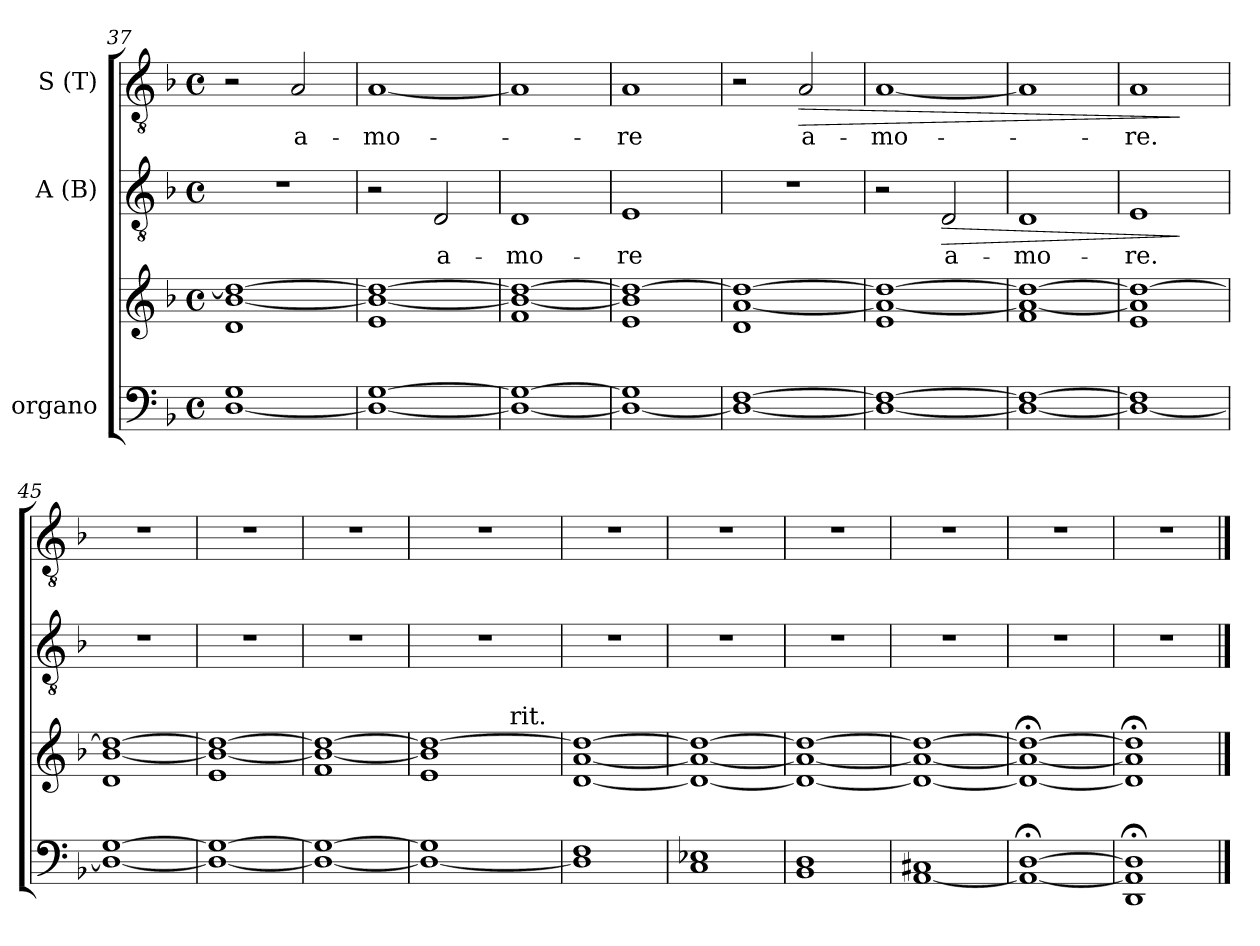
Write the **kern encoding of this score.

**kern	**kern	**kern	**text	**dynam	**kern	**text	**dynam
*part3	*part3	*part2	*part2	*part2	*part1	*part1	*part1
*staff4	*staff3	*staff2	*staff2	*staff2	*staff1	*staff1	*staff1
*I"organo	*	*I"A (B)	*	*	*I"S (T)	*	*
!!LO:LB:g=z
*clefF4	*clefG2	*clefGv2	*	*	*clefGv2	*	*
*k[b-]	*k[b-]	*k[b-]	*	*	*k[b-]	*	*
*F:	*F:	*F:	*	*	*F:	*	*
*M4/4	*M4/4	*M4/4	*	*	*M4/4	*	*
*met(c)	*met(c)	*met(c)	*	*	*met(c)	*	*
=37	=37	=37	=37	=37	=37	=37	=37
[<1D 1G	1d [>1b- 1dd_	1r	.	.	2r	.	.
!	!	!	!	!	!	!LO:LY:b	!
.	.	.	.	.	2A/	a-	.
=38	=38	=38	=38	=38	=38	=38	=38
!	!	!	!	!	!	!LO:LY:b	!
1D_ [>1G	1e 1b-_ 1dd_	2r	.	.	[<1A	-mo-	.
!	!	!	!LO:LY:b	!	!	!	!
.	.	2D/	a-	.	.	.	.
=39	=39	=39	=39	=39	=39	=39	=39
!	!	!	!LO:LY:b	!	!	!	!
1D_ 1G_	1f 1b-_ 1dd_	1D	-mo-	.	1A]	.	.
=40	=40	=40	=40	=40	=40	=40	=40
!	!	!	!LO:LY:b	!	!	!LO:LY:b	!
1D_ 1G]	1e 1b-] 1dd_	1E	-re	.	1A	-re	.
=41	=41	=41	=41	=41	=41	=41	=41
1D_ [>1F	1d [>1a 1dd_	1r	.	.	2r	.	.
!	!	!	!	!	!	!LO:LY:b	!LO:HP:b
.	.	.	.	.	2A/	a-	>
=42	=42	=42	=42	=42	=42	=42	=42
!	!	!	!	!	!	!LO:LY:b	!
1D_ 1F_	1e 1a_ 1dd_	2r	.	.	[<1A	-mo-	.
!	!	!	!LO:LY:b	!LO:HP:b	!	!	!
.	.	2D/	a-	>	.	.	.
=43	=43	=43	=43	=43	=43	=43	=43
!	!	!	!LO:LY:b	!	!	!	!
1D_ 1F_	1f 1a_ 1dd_	1D	-mo-	.	1A]	.	.
=44	=44	=44	=44	=44	=44	=44	=44
!	!	!	!LO:LY:b	!	!	!LO:LY:b	!
1D_ 1F]	1e 1a] 1dd_	1E	-re.	.	1A	-re.	.
.	.	.	.	]	.	.	]
=45	=45	=45	=45	=45	=45	=45	=45
1D_ [>1G	1d [>1b- 1dd_	1r	.	.	1r	.	.
=46	=46	=46	=46	=46	=46	=46	=46
1D_ 1G_	1e 1b-_ 1dd_	1r	.	.	1r	.	.
=47	=47	=47	=47	=47	=47	=47	=47
1D_ 1G_	1f 1b-_ 1dd_	1r	.	.	1r	.	.
=48	=48	=48	=48	=48	=48	=48	=48
*	*^	*	*	*	*	*	*
1D_ 1G]	1e 1b-] 1dd_	2ryy	1r	.	.	1r	.	.
.	.	8ryy	.	.	.	.	.	.
!	!	!LO:TX:a:t=rit.	!	!	!	!	!	!
.	.	4.ryy	.	.	.	.	.	.
*	*v	*v	*	*	*	*	*	*
=49	=49	=49	=49	=49	=49	=49	=49
1D] 1F	[<1d [<1a 1dd_	1r	.	.	1r	.	.
=50	=50	=50	=50	=50	=50	=50	=50
1C 1E-X	1d_ 1a_ 1dd_	1r	.	.	1r	.	.
=51	=51	=51	=51	=51	=51	=51	=51
1BB- 1D	1d_ 1a_ 1dd_	1r	.	.	1r	.	.
=52	=52	=52	=52	=52	=52	=52	=52
[<1AA 1C#X	1d_ 1a_ 1dd_	1r	.	.	1r	.	.
=53	=53	=53	=53	=53	=53	=53	=53
1AA_; [>1D;	1d_; 1a_; 1dd_;	1r	.	.	1r	.	.
=54	=54	=54	=54	=54	=54	=54	=54
1DD; 1AA]; 1D];	1d]; 1a]; 1dd];	1r	.	.	1r	.	.
==	==	==	==	==	==	==	==
*-	*-	*-	*-	*-	*-	*-	*-
